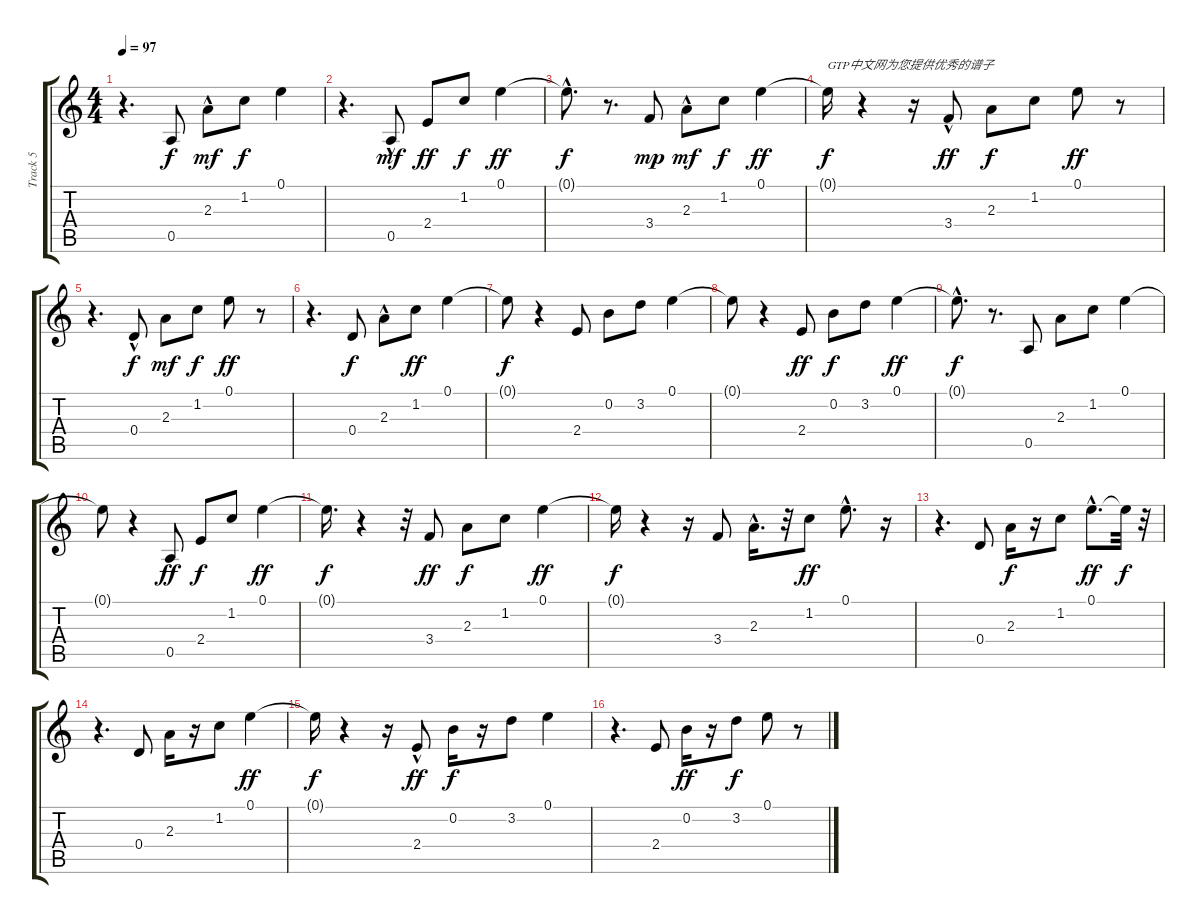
\track ("Track 5" "Track 5") {instrument acousticguitarsteel}
\staff {score tabs}
\tuning (E4 B3 G3 D3 A2 E2) {hide}
\ts (4 4)
\tempo 97
\clef g2
\ks c
r.4{d dy f instrument acousticguitarsteel} 0.5.8 2.3{hac}.8{dy mf} 1.2.8{dy f} 0.1.4 |
r.4{d} 0.5{hac}.8{dy mf} 2.4.8{dy ff} 1.2.8{dy f} 0.1.4{dy ff} |
0.1{hac t}.8{d dy f} r.8{d} 3.4.8{dy mp} 2.3{hac}.8{dy mf} 1.2.8{dy f} 0.1.4{dy ff} |
0.1{t}.16{txt "GTP中文网为您提供优秀的谱子" dy f} r.4 r.16 3.4{hac}.8{dy ff} 2.3.8{dy f} 1.2.8 0.1.8{dy ff} r.8 |
r.4{d} 0.4{hac}.8{dy f} 2.3.8{dy mf} 1.2.8{dy f} 0.1.8{dy ff} r.8 |
r.4{d} 0.4.8{dy f} 2.3{hac}.8 1.2.8{dy ff} 0.1.4 |
0.1{t}.8{dy f} r.4 2.4.8 0.2.8 3.2.8 0.1.4 |
0.1{t}.8 r.4 2.4.8{dy ff} 0.2.8{dy f} 3.2.8 0.1.4{dy ff} |
0.1{hac t}.8{d dy f} r.8{d} 0.5.8 2.3.8 1.2.8 0.1.4 |
0.1{t}.8 r.4 0.5.8{dy ff} 2.4.8{dy f} 1.2.8 0.1.4{dy ff} |
0.1{t}.16{d dy f} r.4 r.32 3.4.8{dy ff} 2.3.8{dy f} 1.2.8 0.1.4{dy ff} |
0.1{t}.16{dy f} r.4 r.16 3.4.8 2.3{hac}.16{d} r.32 1.2.8{dy ff} 0.1{hac}.8{d} r.16 |
r.4{d} 0.4.8 2.3.16{dy f} r.16 1.2.8 0.1{hac}.8{d dy ff} 0.1{t}.32{dy f} r.32 |
r.4{d} 0.4.8 2.3.16 r.16 1.2.8 0.1.4{dy ff} |
0.1{t}.16{dy f} r.4 r.16 2.4{hac}.8{dy ff} 0.2.16{dy f} r.16 3.2.8 0.1.4 |
r.4{d} 2.4.8 0.2.16{dy ff} r.16 3.2.8{dy f} 0.1.8 r.8
